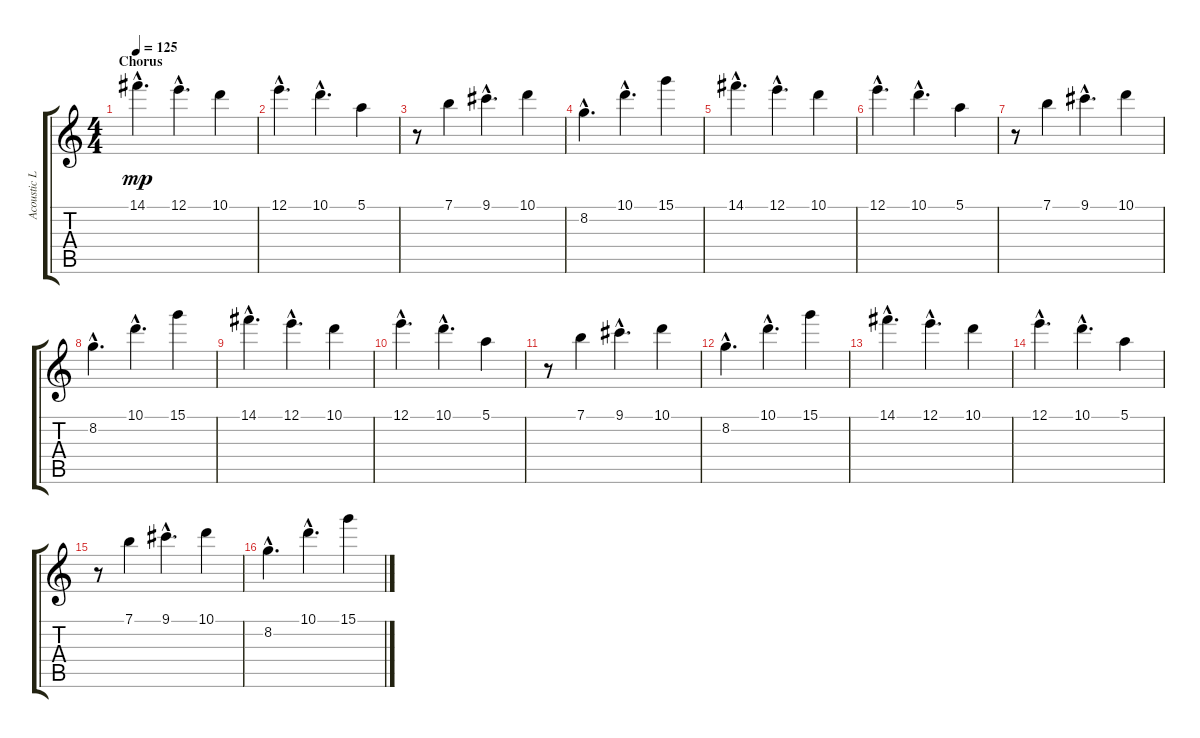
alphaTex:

\track ("Acoustic Lead" "Acoustic L") {instrument acousticguitarsteel}
\staff {score tabs}
\tuning (E4 B3 G3 D3 A2 E2) {hide}
\ts (4 4)
\section ("" "Chorus")
\tempo 125
\clef g2
\ks c
14.1{hac}.4{d dy mp} 12.1{hac}.4{d} 10.1.4 |
12.1{hac}.4{d} 10.1{hac}.4{d} 5.1.4 |
r.8 7.1.4 9.1{hac}.4{d} 10.1.4 |
8.2{hac}.4{d} 10.1{hac}.4{d} 15.1.4 |
14.1{hac}.4{d} 12.1{hac}.4{d} 10.1.4 |
12.1{hac}.4{d} 10.1{hac}.4{d} 5.1.4 |
r.8 7.1.4 9.1{hac}.4{d} 10.1.4 |
8.2{hac}.4{d} 10.1{hac}.4{d} 15.1.4 |
14.1{hac}.4{d} 12.1{hac}.4{d} 10.1.4 |
12.1{hac}.4{d} 10.1{hac}.4{d} 5.1.4 |
r.8 7.1.4 9.1{hac}.4{d} 10.1.4 |
8.2{hac}.4{d} 10.1{hac}.4{d} 15.1.4 |
14.1{hac}.4{d} 12.1{hac}.4{d} 10.1.4 |
12.1{hac}.4{d} 10.1{hac}.4{d} 5.1.4 |
r.8 7.1.4 9.1{hac}.4{d} 10.1.4 |
8.2{hac}.4{d} 10.1{hac}.4{d} 15.1.4
